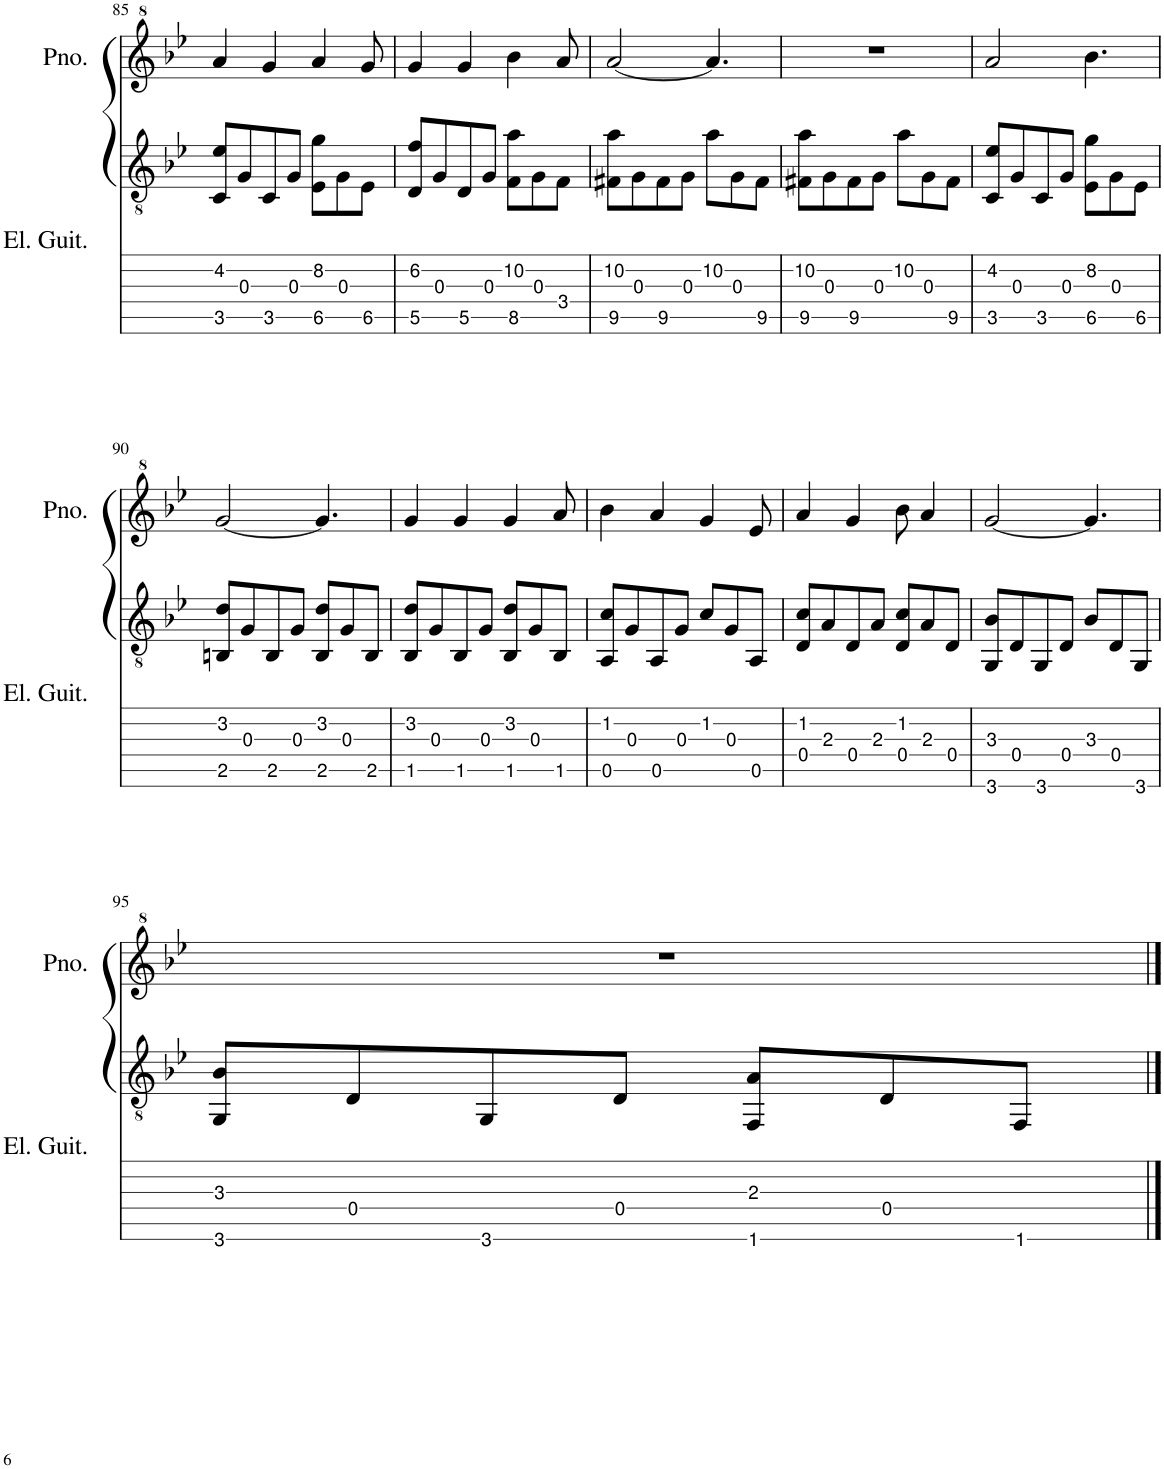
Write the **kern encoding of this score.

**kern	**kern	**kern
*part2	*part2	*part1
*staff3	*staff2	*staff1
*I"Electric Guitar	*	*I"Piano
*I'El. Guit.	*	*I'Pno.
!!LO:PB:g=z
*	*clefGv2	*clefG^2
*k[b-e-]	*k[b-e-]	*k[b-e-]
*M7/8	*M7/8	*M7/8
=85	=85	=85
8C\ 8e-\L	8C/ 8e-/L	4aa/
8GJ	8G/	.
8CL	8C/	4gg/
8GJ	8G/J	.
8E-\ 8g\L	8E-\ 8g\L	4aa/
8G	8G\	.
8E-J	8E-\J	8gg/
=86	=86	=86
8D\ 8f\L	8D/ 8f/L	4gg/
8GJ	8G/	.
8DL	8D/	4gg/
8GJ	8G/J	.
8F\ 8a\L	8F\ 8a\L	4bb-\
8G	8G\	.
8FJ	8F\J	8aa/
=87	=87	=87
8F#\ 8a\L	8F#X\ 8a\L	[2aa/
8GJ	8G\	.
8F#L	8F#\	.
8GJ	8G\J	.
8aL	8a\L	4.aa/]
8G	8G\	.
8F#J	8F#\J	.
=88	=88	=88
8F#X\ 8a\L	8F#X\ 8a\L	2..r
8GJ	8G\	.
8F#L	8F#\	.
8GJ	8G\J	.
8aL	8a\L	.
8G	8G\	.
8F#J	8F#\J	.
=89	=89	=89
8C\ 8e-\L	8C/ 8e-/L	2aa/
8GJ	8G/	.
8CL	8C/	.
8GJ	8G/J	.
8E-\ 8g\L	8E-\ 8g\L	4.bb-\
8G	8G\	.
8E-J	8E-\J	.
!!LO:LB:g=z
=90	=90	=90
8BB\ 8d\L	8BBn/ 8d/L	[2gg/
8GJ	8G/	.
8BBL	8BB/	.
8GJ	8G/J	.
8BB\ 8d\L	8BB/ 8d/L	4.gg/]
8G	8G/	.
8BBJ	8BB/J	.
=91	=91	=91
8BB-\ 8d\L	8BB-/ 8d/L	4gg/
8GJ	8G/	.
8BB-L	8BB-/	4gg/
8GJ	8G/J	.
8BB-\ 8d\L	8BB-/ 8d/L	4gg/
8G	8G/	.
8BB-J	8BB-/J	8aa/
=92	=92	=92
8AA\ 8c\L	8AA/ 8c/L	4bb-\
8GJ	8G/	.
8AAL	8AA/	4aa/
8GJ	8G/J	.
8cL	8c/L	4gg/
8G	8G/	.
8AAJ	8AA/J	8ee-/
=93	=93	=93
8D\ 8c\L	8D/ 8c/L	4aa/
8AJ	8A/	.
8DL	8D/	4gg/
8AJ	8A/J	.
8D\ 8c\L	8D/ 8c/L	8bb-\
8A	8A/	4aa/
8DJ	8D/J	.
=94	=94	=94
8GG\ 8B-\L	8GG/ 8B-/L	[2gg/
8DJ	8D/	.
8GGL	8GG/	.
8DJ	8D/J	.
8B-L	8B-/L	4.gg/]
8D	8D/	.
8GGJ	8GG/J	.
!!LO:LB:g=z
=95	=95	=95
8GG\ 8B-\L	8GG/ 8B-/L	2..r
8DJ	8D/	.
8GGL	8GG/	.
8DJ	8D/J	.
8FF\ 8A\L	8FF/ 8A/L	.
8D	8D/	.
8FFJ	8FF/J	.
==	==	==
*-	*-	*-
